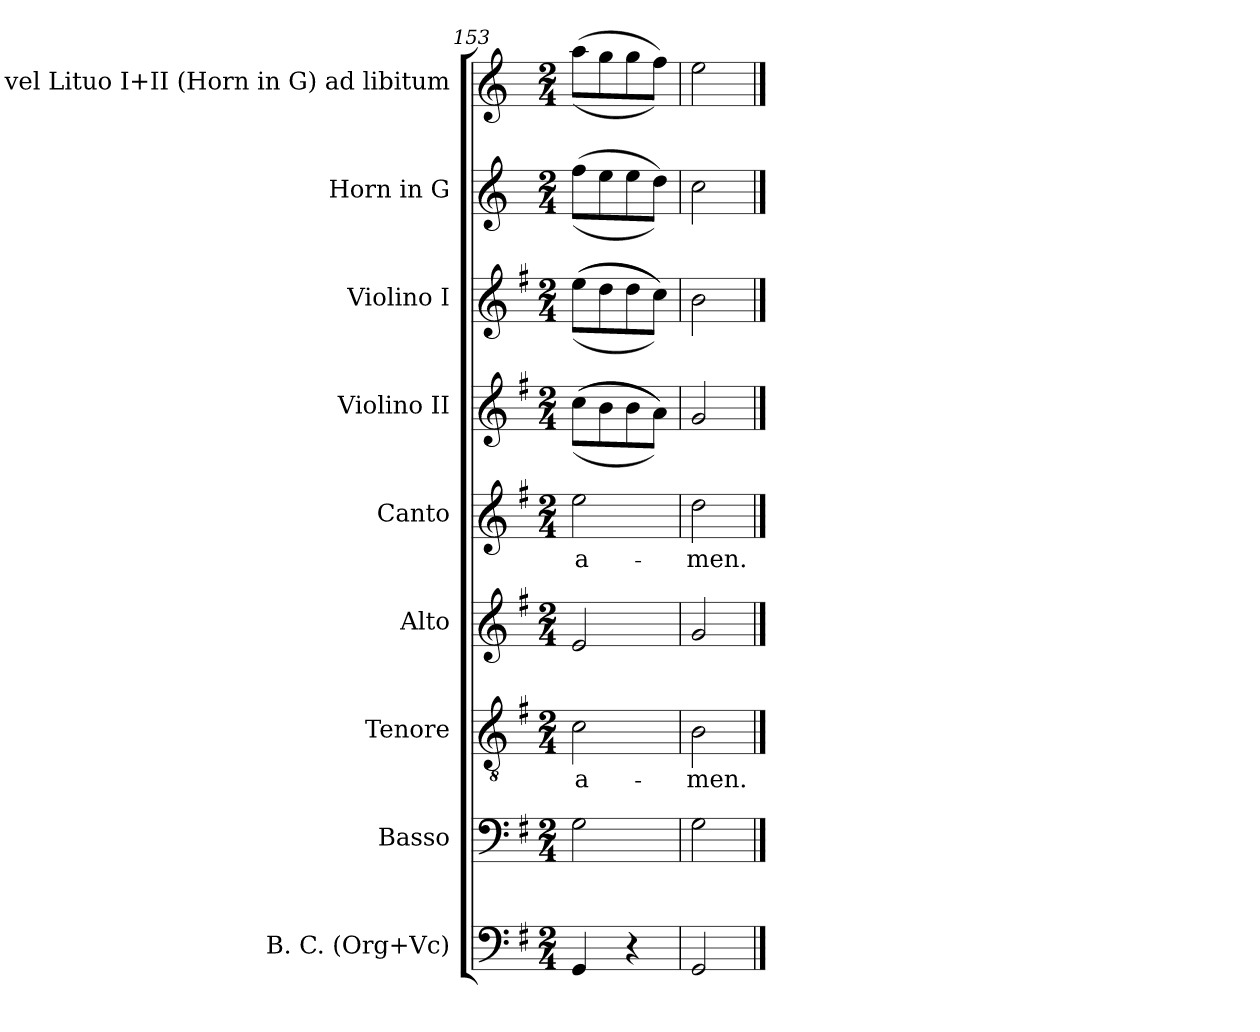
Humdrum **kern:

**kern	**kern	**kern	**text	**kern	**kern	**text	**kern	**kern	**kern	**kern
*part9	*part8	*part7	*part7	*part6	*part5	*part5	*part4	*part3	*part2	*part1
*staff9	*staff8	*staff7	*staff7	*staff6	*staff5	*staff5	*staff4	*staff3	*staff2	*staff1
*I"B. C. (Org+Vc)	*I"Basso	*I"Tenore	*	*I"Alto	*I"Canto	*	*I"Violino II	*I"Violino I	*I"Horn in G	*I"Tuba vel Lituo I+II (Horn  in G) ad libitum
*I'B c	*I'B.	*I'T	*	*I'A	*I'C	*	*I'V 2	*I'V 1	*I'H 2	*I'H 1
*clefF4	*clefF4	*clefGv2	*	*clefG2	*clefG2	*	*clefG2	*clefG2	*clefG2	*clefG2
*	*	*	*	*	*	*	*	*	*ITrd3c5	*ITrd3c5
*k[f#]	*k[f#]	*k[f#]	*	*k[f#]	*k[f#]	*	*k[f#]	*k[f#]	*k[f#]	*k[f#]
*M2/4	*M2/4	*M2/4	*	*M2/4	*M2/4	*	*M2/4	*M2/4	*M2/4	*M2/4
=153	=153	=153	=153	=153	=153	=153	=153	=153	=153	=153
!	!	!	!LO:LY:b	!	!	!LO:LY:b	!	!	!	!
4GG/	2G\	2c\	a-	2e/	2ee\	a-	(((8cc\L	(((8ee\L	((8cc\L	((8ee\L
.	.	.	.	.	.	.	8b\	8dd\	8b\	8dd\
4r	.	.	.	.	.	.	8b\	8dd\	8b\	8dd\
.	.	.	.	.	.	.	8a\J)))	8cc\J)))	8a\J))	8cc\J))
=154	=154	=154	=154	=154	=154	=154	=154	=154	=154	=154
!	!	!	!LO:LY:b	!	!	!LO:LY:b	!	!	!	!
2GG/	2G\	2B\	-men.	2g/	2dd\	-men.	2g/	2b\	2g\	2b\
==	==	==	==	==	==	==	==	==	==	==
*-	*-	*-	*-	*-	*-	*-	*-	*-	*-	*-
